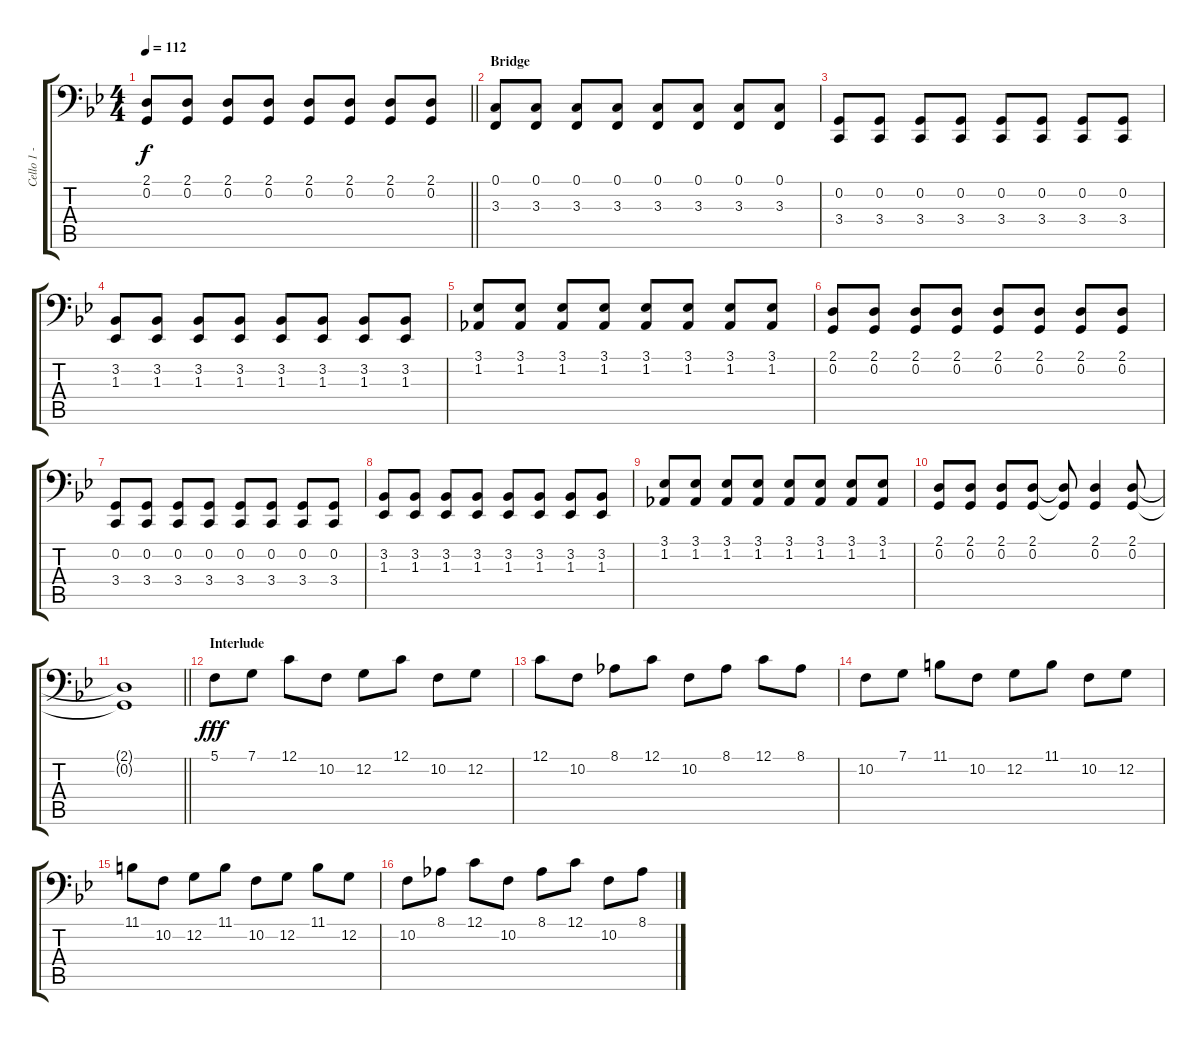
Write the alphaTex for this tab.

\track ("Cello 1 - Eicca" "Cello 1 - ") {instrument cello}
\staff {score tabs}
\tuning (C3 G2 D2 A1 E1 B0) {hide}
\ts (4 4)
\tempo 112
\clef f4
\barLineRight lightlight
\ks bb
(2.1 0.2).8{dy f} (2.1 0.2).8 (2.1 0.2).8 (2.1 0.2).8 (2.1 0.2).8 (2.1 0.2).8 (2.1 0.2).8 (2.1 0.2).8 |
\section ("" "Bridge")
(0.1 3.3).8 (0.1 3.3).8 (0.1 3.3).8 (0.1 3.3).8 (0.1 3.3).8 (0.1 3.3).8 (0.1 3.3).8 (0.1 3.3).8 |
(0.2 3.4).8 (0.2 3.4).8 (0.2 3.4).8 (0.2 3.4).8 (0.2 3.4).8 (0.2 3.4).8 (0.2 3.4).8 (0.2 3.4).8 |
(3.2 1.3).8 (3.2 1.3).8 (3.2 1.3).8 (3.2 1.3).8 (3.2 1.3).8 (3.2 1.3).8 (3.2 1.3).8 (3.2 1.3).8 |
(3.1 1.2).8 (3.1 1.2).8 (3.1 1.2).8 (3.1 1.2).8 (3.1 1.2).8 (3.1 1.2).8 (3.1 1.2).8 (3.1 1.2).8 |
(2.1 0.2).8 (2.1 0.2).8 (2.1 0.2).8 (2.1 0.2).8 (2.1 0.2).8 (2.1 0.2).8 (2.1 0.2).8 (2.1 0.2).8 |
(0.2 3.4).8 (0.2 3.4).8 (0.2 3.4).8 (0.2 3.4).8 (0.2 3.4).8 (0.2 3.4).8 (0.2 3.4).8 (0.2 3.4).8 |
(3.2 1.3).8 (3.2 1.3).8 (3.2 1.3).8 (3.2 1.3).8 (3.2 1.3).8 (3.2 1.3).8 (3.2 1.3).8 (3.2 1.3).8 |
(3.1 1.2).8 (3.1 1.2).8 (3.1 1.2).8 (3.1 1.2).8 (3.1 1.2).8 (3.1 1.2).8 (3.1 1.2).8 (3.1 1.2).8 |
(2.1 0.2).8 (2.1 0.2).8 (2.1 0.2).8 (2.1 0.2).8 (2.1{t} 0.2{t}).8 (2.1 0.2).4 (2.1 0.2).8 |
\barLineRight lightlight
(2.1{t} 0.2{t}).1 |
\section ("" "Interlude")
5.1.8{dy fff instrument electricbasspick} 7.1.8 12.1.8 10.2.8 12.2.8 12.1.8 10.2.8 12.2.8 |
12.1.8 10.2.8 8.1.8 12.1.8 10.2.8 8.1.8 12.1.8 8.1.8 |
10.2.8 7.1.8 11.1.8 10.2.8 12.2.8 11.1.8 10.2.8 12.2.8 |
11.1.8 10.2.8 12.2.8 11.1.8 10.2.8 12.2.8 11.1.8 12.2.8 |
10.2.8 8.1.8 12.1.8 10.2.8 8.1.8 12.1.8 10.2.8 8.1.8
